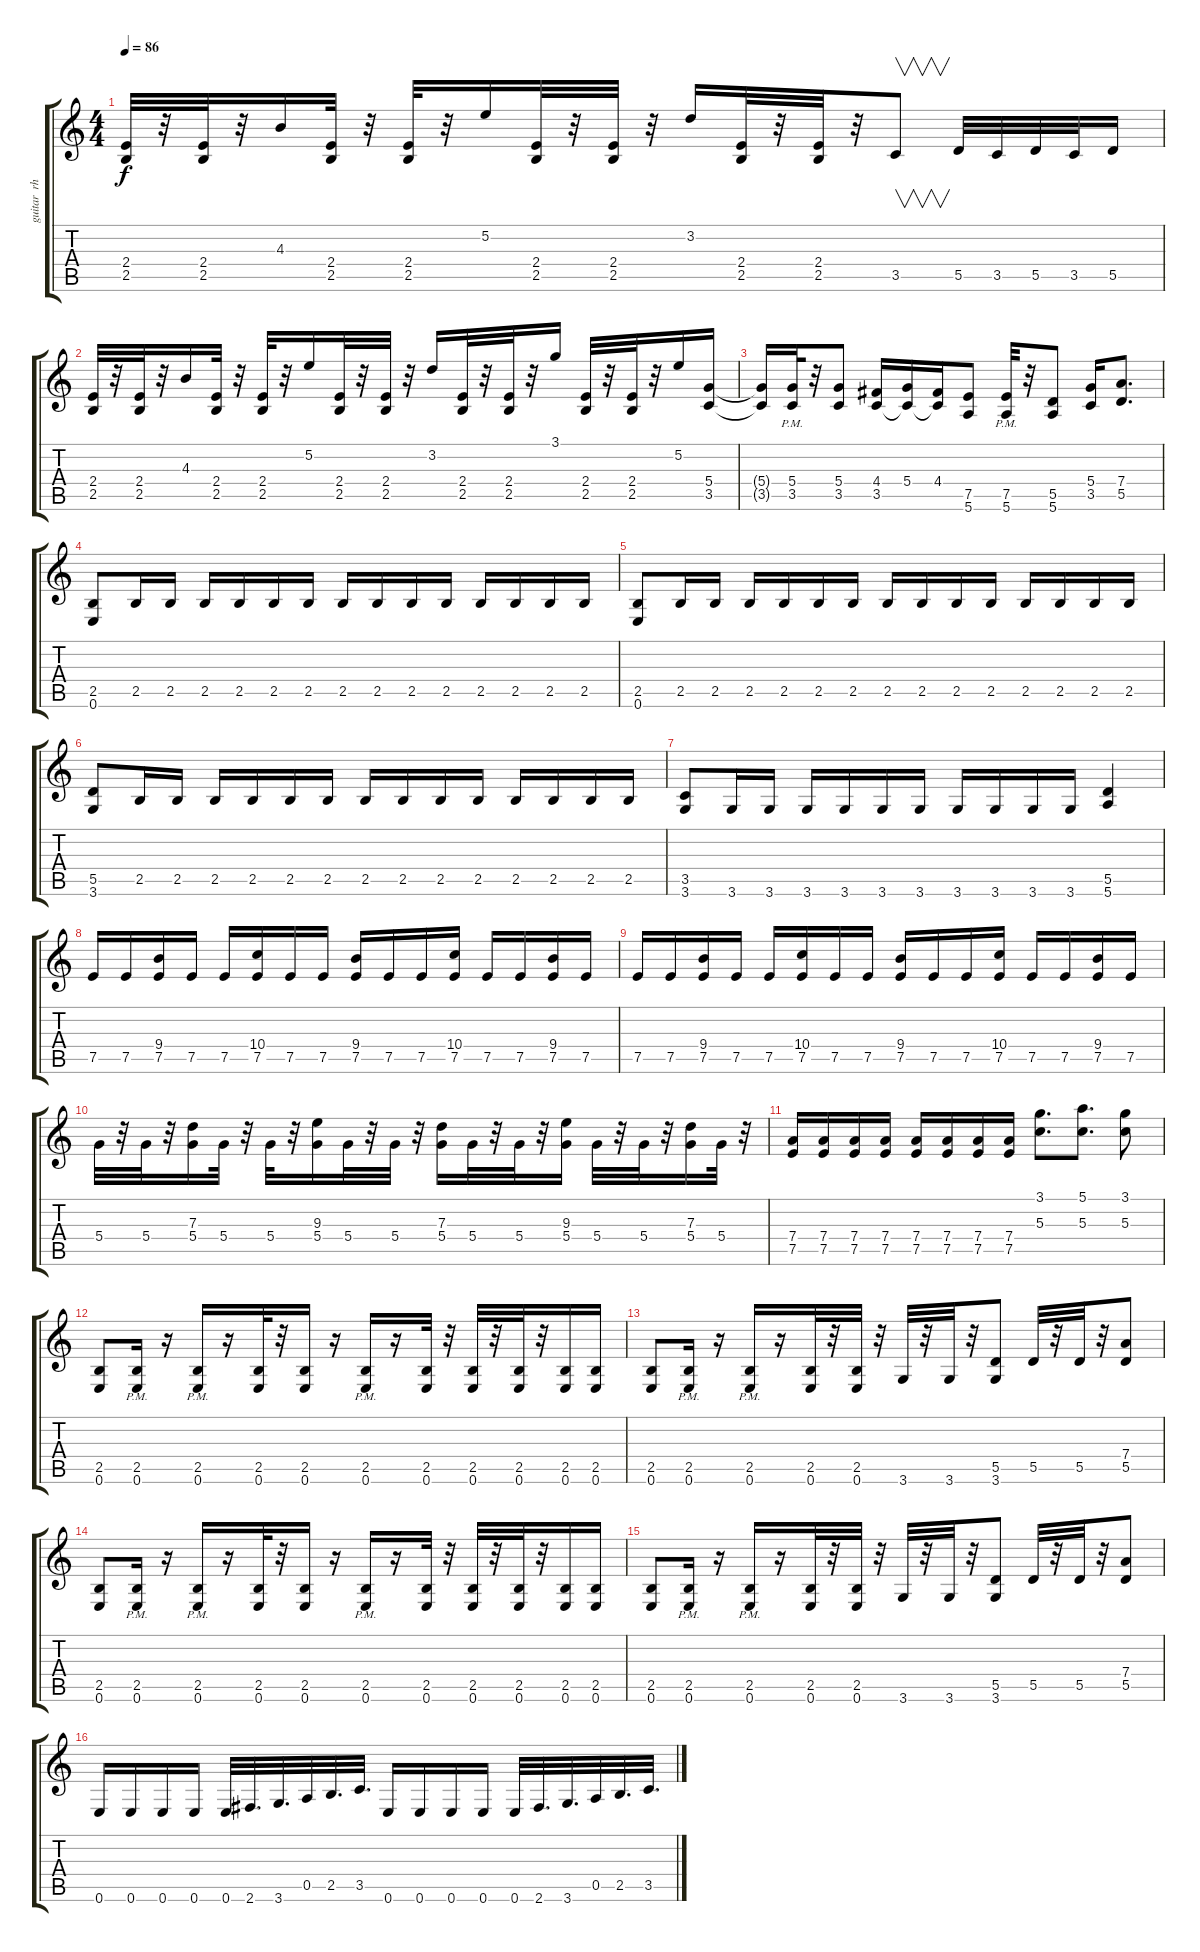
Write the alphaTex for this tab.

\track ("guitar  rhythm  left" "guitar  rh") {instrument distortionguitar}
\staff {score tabs}
\tuning (E4 B3 G3 D3 A2 E2) {hide}
\ts (4 4)
\tempo 86
\clef g2
\ks c
(2.4 2.5).32{dy f} r.32 (2.4 2.5).32 r.32 4.3.16 (2.4 2.5).32 r.32 (2.4 2.5).32 r.32 5.2.16 (2.4 2.5).32 r.32 (2.4 2.5).32 r.32 3.2.16 (2.4 2.5).32 r.32 (2.4 2.5).32 r.32 3.5.8{v} 5.5.32 3.5.32 5.5.32 3.5.32 5.5.16 |
(2.4 2.5).32 r.32 (2.4 2.5).32 r.32 4.3.16 (2.4 2.5).32 r.32 (2.4 2.5).32 r.32 5.2.16 (2.4 2.5).32 r.32 (2.4 2.5).32 r.32 3.2.16 (2.4 2.5).32 r.32 (2.4 2.5).32 r.32 3.1.16 (2.4 2.5).32 r.32 (2.4 2.5).32 r.32 5.2.16 (5.4 3.5).16 |
(5.4{t} 3.5{t}).16 (5.4{pm} 3.5{pm}).32 r.32 (5.4 3.5).8 (4.4 3.5).16 (5.4 3.5{t}).16 (4.4 3.5{t}).16 (7.5 5.6).8 (7.5{pm} 5.6).32 r.32 (5.5 5.6).8 (5.4 3.5).16 (7.4 5.5).8{d} |
(2.5 0.6).8 2.5.16 2.5.16 2.5.16 2.5.16 2.5.16 2.5.16 2.5.16 2.5.16 2.5.16 2.5.16 2.5.16 2.5.16 2.5.16 2.5.16 |
(2.5 0.6).8 2.5.16 2.5.16 2.5.16 2.5.16 2.5.16 2.5.16 2.5.16 2.5.16 2.5.16 2.5.16 2.5.16 2.5.16 2.5.16 2.5.16 |
(5.5 3.6).8 2.5.16 2.5.16 2.5.16 2.5.16 2.5.16 2.5.16 2.5.16 2.5.16 2.5.16 2.5.16 2.5.16 2.5.16 2.5.16 2.5.16 |
(3.5 3.6).8 3.6.16 3.6.16 3.6.16 3.6.16 3.6.16 3.6.16 3.6.16 3.6.16 3.6.16 3.6.16 (5.5 5.6).4 |
7.5.16 7.5.16 (9.4 7.5).16 7.5.16 7.5.16 (10.4 7.5).16 7.5.16 7.5.16 (9.4 7.5).16 7.5.16 7.5.16 (10.4 7.5).16 7.5.16 7.5.16 (9.4 7.5).16 7.5.16 |
7.5.16 7.5.16 (9.4 7.5).16 7.5.16 7.5.16 (10.4 7.5).16 7.5.16 7.5.16 (9.4 7.5).16 7.5.16 7.5.16 (10.4 7.5).16 7.5.16 7.5.16 (9.4 7.5).16 7.5.16 |
5.4.32 r.32 5.4.32 r.32 (7.3 5.4).16 5.4.32 r.32 5.4.32 r.32 (9.3 5.4).16 5.4.32 r.32 5.4.32 r.32 (7.3 5.4).16 5.4.32 r.32 5.4.32 r.32 (9.3 5.4).16 5.4.32 r.32 5.4.32 r.32 (7.3 5.4).16 5.4.32 r.32 |
(7.4 7.5).16 (7.4 7.5).16 (7.4 7.5).16 (7.4 7.5).16 (7.4 7.5).16 (7.4 7.5).16 (7.4 7.5).16 (7.4 7.5).16 (3.1 5.3).8{d} (5.1 5.3).8{d} (3.1 5.3).8 |
(2.5 0.6).8 (2.5{pm} 0.6{pm}).16 r.16 (2.5{pm} 0.6{pm}).16 r.16 (2.5 0.6).32 r.32 (2.5 0.6).16 r.16 (2.5{pm} 0.6{pm}).16 r.16 (2.5 0.6).32 r.32 (2.5 0.6).32 r.32 (2.5 0.6).32 r.32 (2.5 0.6).16 (2.5 0.6).16 |
(2.5 0.6).8 (2.5{pm} 0.6{pm}).16 r.16 (2.5{pm} 0.6{pm}).16 r.16 (2.5 0.6).32 r.32 (2.5 0.6).32 r.32 3.6.32 r.32 3.6.32 r.32 (5.5 3.6).8 5.5.32 r.32 5.5.32 r.32 (7.4 5.5).8 |
(2.5 0.6).8 (2.5{pm} 0.6{pm}).16 r.16 (2.5{pm} 0.6{pm}).16 r.16 (2.5 0.6).32 r.32 (2.5 0.6).16 r.16 (2.5{pm} 0.6{pm}).16 r.16 (2.5 0.6).32 r.32 (2.5 0.6).32 r.32 (2.5 0.6).32 r.32 (2.5 0.6).16 (2.5 0.6).16 |
(2.5 0.6).8 (2.5{pm} 0.6{pm}).16 r.16 (2.5{pm} 0.6{pm}).16 r.16 (2.5 0.6).32 r.32 (2.5 0.6).32 r.32 3.6.32 r.32 3.6.32 r.32 (5.5 3.6).8 5.5.32 r.32 5.5.32 r.32 (7.4 5.5).8 |
0.6.16 0.6.16 0.6.16 0.6.16 0.6.32 2.6.32{d} 3.6.32{d} 0.5.32 2.5.32{d} 3.5.32{d} 0.6.16 0.6.16 0.6.16 0.6.16 0.6.32 2.6.32{d} 3.6.32{d} 0.5.32 2.5.32{d} 3.5.32{d}
